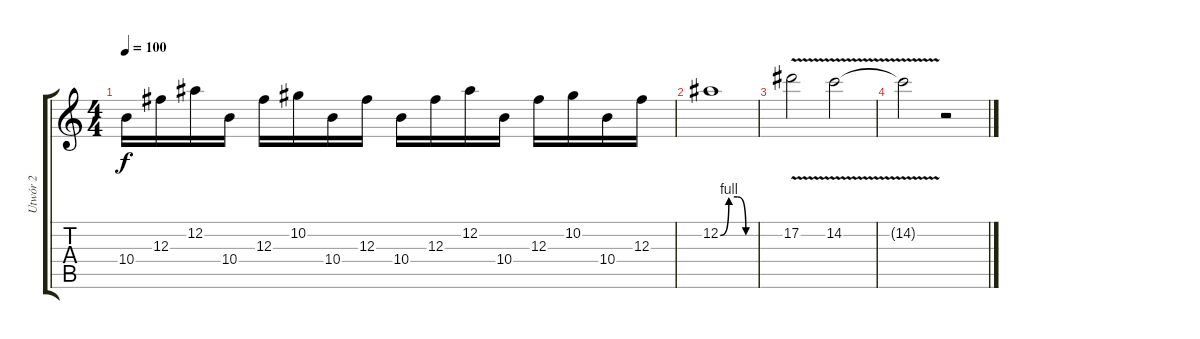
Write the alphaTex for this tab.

\track ("Utwór 2" "Utwór 2") {instrument distortionguitar}
\staff {score tabs}
\tuning (Eb4 Bb3 Gb3 Db3 Ab2 Eb2) {hide}
\ts (4 4)
\tempo 100
\clef g2
\ks c
10.4.16{dy f} 12.3.16 12.2.16 10.4.16 12.3.16 10.2.16 10.4.16 12.3.16 10.4.16 12.3.16 12.2.16 10.4.16 12.3.16 10.2.16 10.4.16 12.3.16 |
12.2{be (custom 0 0 15 4 30 4 45 0 60 0)}.1 |
17.2{v}.2 14.2{v}.2 |
14.2{t}.2 r.2
